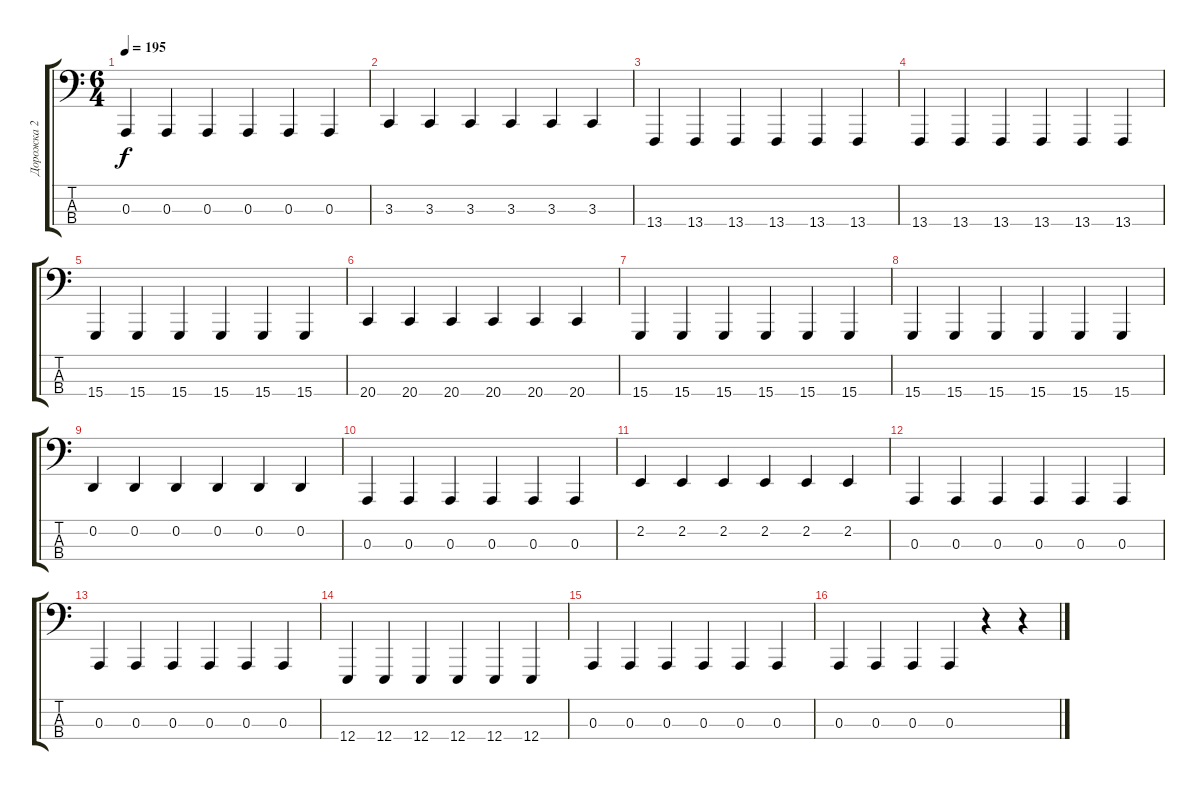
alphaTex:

\track ("Дорожка 2" "Дорожка 2") {instrument acousticgrandpiano}
\staff {score tabs}
\tuning (G2 D2 A1 E0) {hide}
\ts (6 4)
\tempo 195
\clef f4
\ks c
0.3.4{dy f} 0.3.4 0.3.4 0.3.4 0.3.4 0.3.4 |
3.3.4 3.3.4 3.3.4 3.3.4 3.3.4 3.3.4 |
13.4.4 13.4.4 13.4.4 13.4.4 13.4.4 13.4.4 |
13.4.4 13.4.4 13.4.4 13.4.4 13.4.4 13.4.4 |
15.4.4 15.4.4 15.4.4 15.4.4 15.4.4 15.4.4 |
20.4.4 20.4.4 20.4.4 20.4.4 20.4.4 20.4.4 |
15.4.4 15.4.4 15.4.4 15.4.4 15.4.4 15.4.4 |
15.4.4 15.4.4 15.4.4 15.4.4 15.4.4 15.4.4 |
0.2.4{beam Up} 0.2.4{beam Up} 0.2.4{beam Up} 0.2.4{beam Up} 0.2.4{beam Up} 0.2.4{beam Up} |
0.3.4 0.3.4 0.3.4 0.3.4 0.3.4 0.3.4 |
2.2.4 2.2.4 2.2.4 2.2.4 2.2.4 2.2.4 |
0.3.4 0.3.4 0.3.4 0.3.4 0.3.4 0.3.4 |
0.3.4 0.3.4 0.3.4 0.3.4 0.3.4 0.3.4 |
12.4.4 12.4.4 12.4.4 12.4.4 12.4.4 12.4.4 |
0.3.4 0.3.4 0.3.4 0.3.4 0.3.4 0.3.4 |
0.3.4 0.3.4 0.3.4 0.3.4 r.4 r.4
